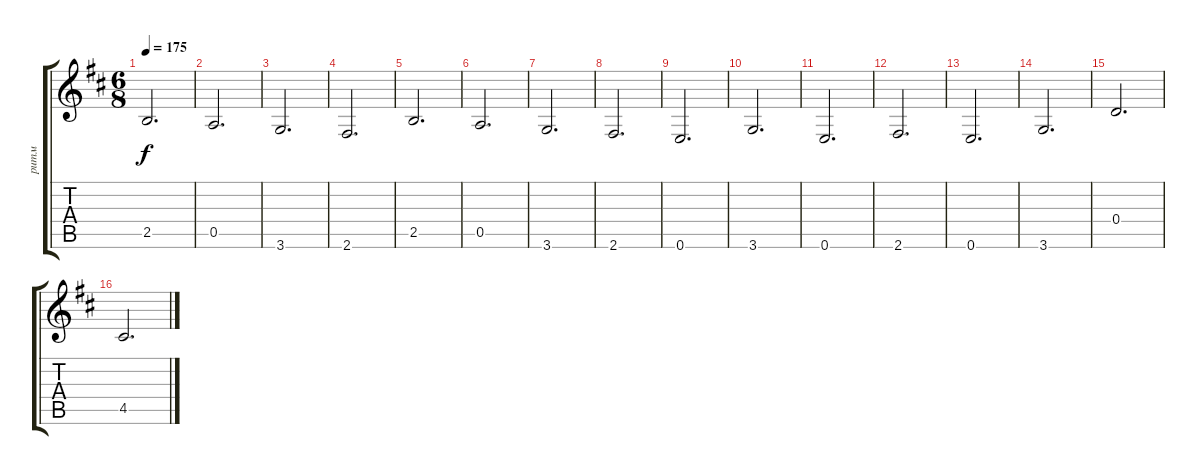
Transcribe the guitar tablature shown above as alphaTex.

\track ("ритм" "ритм") {instrument acousticguitarsteel}
\staff {score tabs}
\tuning (E4 B3 G3 D3 A2 E2) {hide}
\ts (6 8)
\tempo 175
\clef g2
\ks bminor
2.5.2{d dy f} |
0.5.2{d} |
3.6.2{d} |
2.6.2{d} |
2.5.2{d} |
0.5.2{d} |
3.6.2{d} |
2.6.2{d} |
0.6.2{d} |
3.6.2{d} |
0.6.2{d} |
2.6.2{d} |
0.6.2{d} |
3.6.2{d} |
0.4.2{d} |
4.5.2{d}
